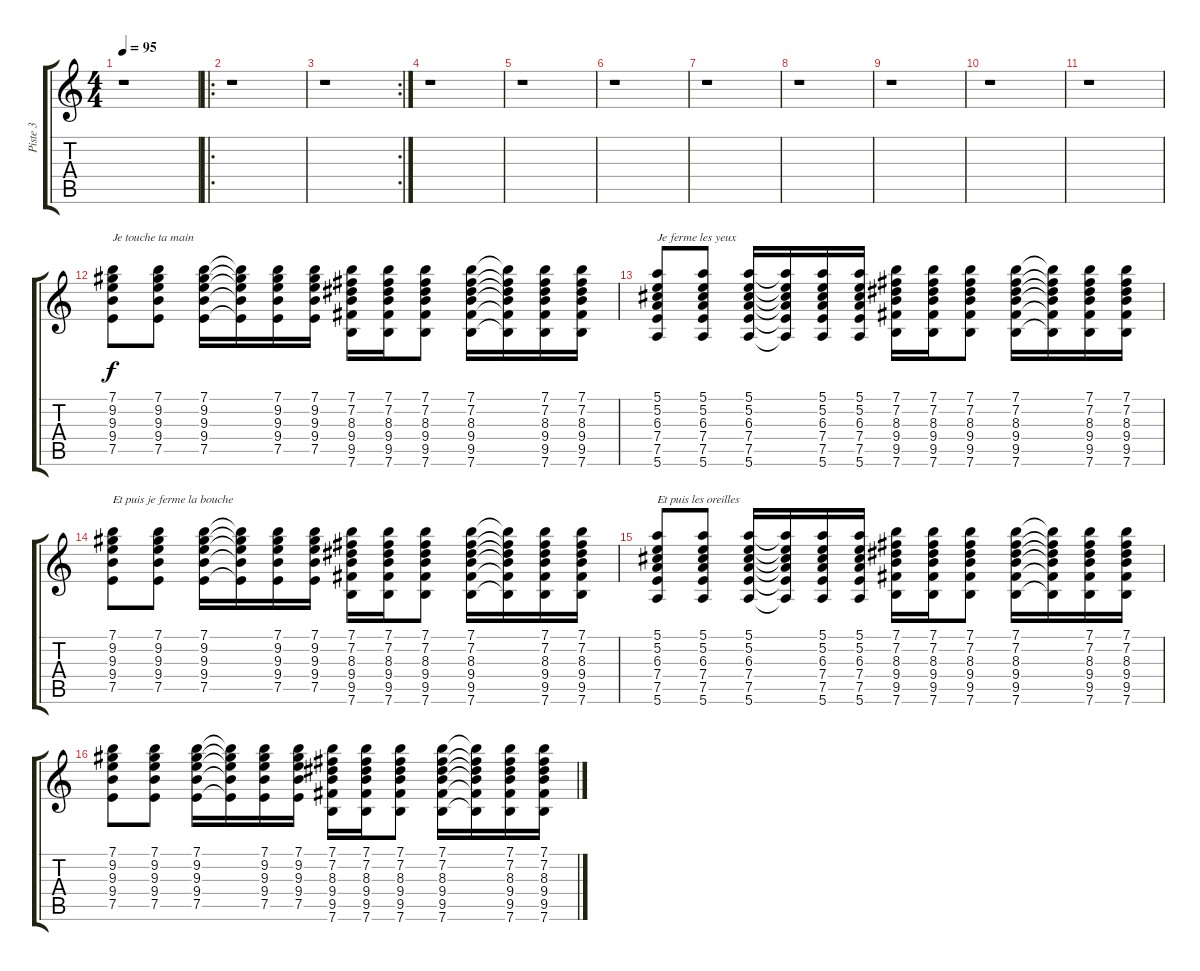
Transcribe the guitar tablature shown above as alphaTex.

\track ("Piste 3" "Piste 3") {instrument distortionguitar}
\staff {score tabs}
\tuning (E4 B3 G3 D3 A2 E2) {hide}
\ts (4 4)
\tempo 95
\clef g2
\ks c
r.1{dy f instrument distortionguitar} |
\ro
r.1 |
\rc 2
r.1 |
r.1 |
r.1 |
r.1 |
r.1 |
r.1 |
r.1 |
r.1 |
r.1 |
(7.1 9.2 9.3 9.4 7.5).8{txt "Je touche ta main"} (7.1 9.2 9.3 9.4 7.5).8 (7.1 9.2 9.3 9.4 7.5).16 (7.1{t} 9.2{t} 9.3{t} 9.4{t} 7.5{t}).16 (7.1 9.2 9.3 9.4 7.5).16 (7.1 9.2 9.3 9.4 7.5).16 (7.1 7.2 8.3 9.4 9.5 7.6).16 (7.1 7.2 8.3 9.4 9.5 7.6).16 (7.1 7.2 8.3 9.4 9.5 7.6).8 (7.1 7.2 8.3 9.4 9.5 7.6).16 (7.1{t} 7.2{t} 8.3{t} 9.4{t} 9.5{t} 7.6{t}).16 (7.1 7.2 8.3 9.4 9.5 7.6).16 (7.1 7.2 8.3 9.4 9.5 7.6).16 |
(5.1 5.2 6.3 7.4 7.5 5.6).8{txt "Je ferme les yeux"} (5.1 5.2 6.3 7.4 7.5 5.6).8 (5.1 5.2 6.3 7.4 7.5 5.6).16 (5.1{t} 5.2{t} 6.3{t} 7.4{t} 7.5{t} 5.6{t}).16 (5.1 5.2 6.3 7.4 7.5 5.6).16 (5.1 5.2 6.3 7.4 7.5 5.6).16 (7.1 7.2 8.3 9.4 9.5 7.6).16 (7.1 7.2 8.3 9.4 9.5 7.6).16 (7.1 7.2 8.3 9.4 9.5 7.6).8 (7.1 7.2 8.3 9.4 9.5 7.6).16 (7.1{t} 7.2{t} 8.3{t} 9.4{t} 9.5{t} 7.6{t}).16 (7.1 7.2 8.3 9.4 9.5 7.6).16 (7.1 7.2 8.3 9.4 9.5 7.6).16 |
(7.1 9.2 9.3 9.4 7.5).8{txt "Et puis je ferme la bouche"} (7.1 9.2 9.3 9.4 7.5).8 (7.1 9.2 9.3 9.4 7.5).16 (7.1{t} 9.2{t} 9.3{t} 9.4{t} 7.5{t}).16 (7.1 9.2 9.3 9.4 7.5).16 (7.1 9.2 9.3 9.4 7.5).16 (7.1 7.2 8.3 9.4 9.5 7.6).16 (7.1 7.2 8.3 9.4 9.5 7.6).16 (7.1 7.2 8.3 9.4 9.5 7.6).8 (7.1 7.2 8.3 9.4 9.5 7.6).16 (7.1{t} 7.2{t} 8.3{t} 9.4{t} 9.5{t} 7.6{t}).16 (7.1 7.2 8.3 9.4 9.5 7.6).16 (7.1 7.2 8.3 9.4 9.5 7.6).16 |
(5.1 5.2 6.3 7.4 7.5 5.6).8{txt "Et puis les oreilles"} (5.1 5.2 6.3 7.4 7.5 5.6).8 (5.1 5.2 6.3 7.4 7.5 5.6).16 (5.1{t} 5.2{t} 6.3{t} 7.4{t} 7.5{t} 5.6{t}).16 (5.1 5.2 6.3 7.4 7.5 5.6).16 (5.1 5.2 6.3 7.4 7.5 5.6).16 (7.1 7.2 8.3 9.4 9.5 7.6).16 (7.1 7.2 8.3 9.4 9.5 7.6).16 (7.1 7.2 8.3 9.4 9.5 7.6).8 (7.1 7.2 8.3 9.4 9.5 7.6).16 (7.1{t} 7.2{t} 8.3{t} 9.4{t} 9.5{t} 7.6{t}).16 (7.1 7.2 8.3 9.4 9.5 7.6).16 (7.1 7.2 8.3 9.4 9.5 7.6).16 |
(7.1 9.2 9.3 9.4 7.5).8{txt ""} (7.1 9.2 9.3 9.4 7.5).8 (7.1 9.2 9.3 9.4 7.5).16 (7.1{t} 9.2{t} 9.3{t} 9.4{t} 7.5{t}).16 (7.1 9.2 9.3 9.4 7.5).16 (7.1 9.2 9.3 9.4 7.5).16 (7.1 7.2 8.3 9.4 9.5 7.6).16 (7.1 7.2 8.3 9.4 9.5 7.6).16 (7.1 7.2 8.3 9.4 9.5 7.6).8 (7.1 7.2 8.3 9.4 9.5 7.6).16 (7.1{t} 7.2{t} 8.3{t} 9.4{t} 9.5{t} 7.6{t}).16 (7.1 7.2 8.3 9.4 9.5 7.6).16 (7.1 7.2 8.3 9.4 9.5 7.6).16
